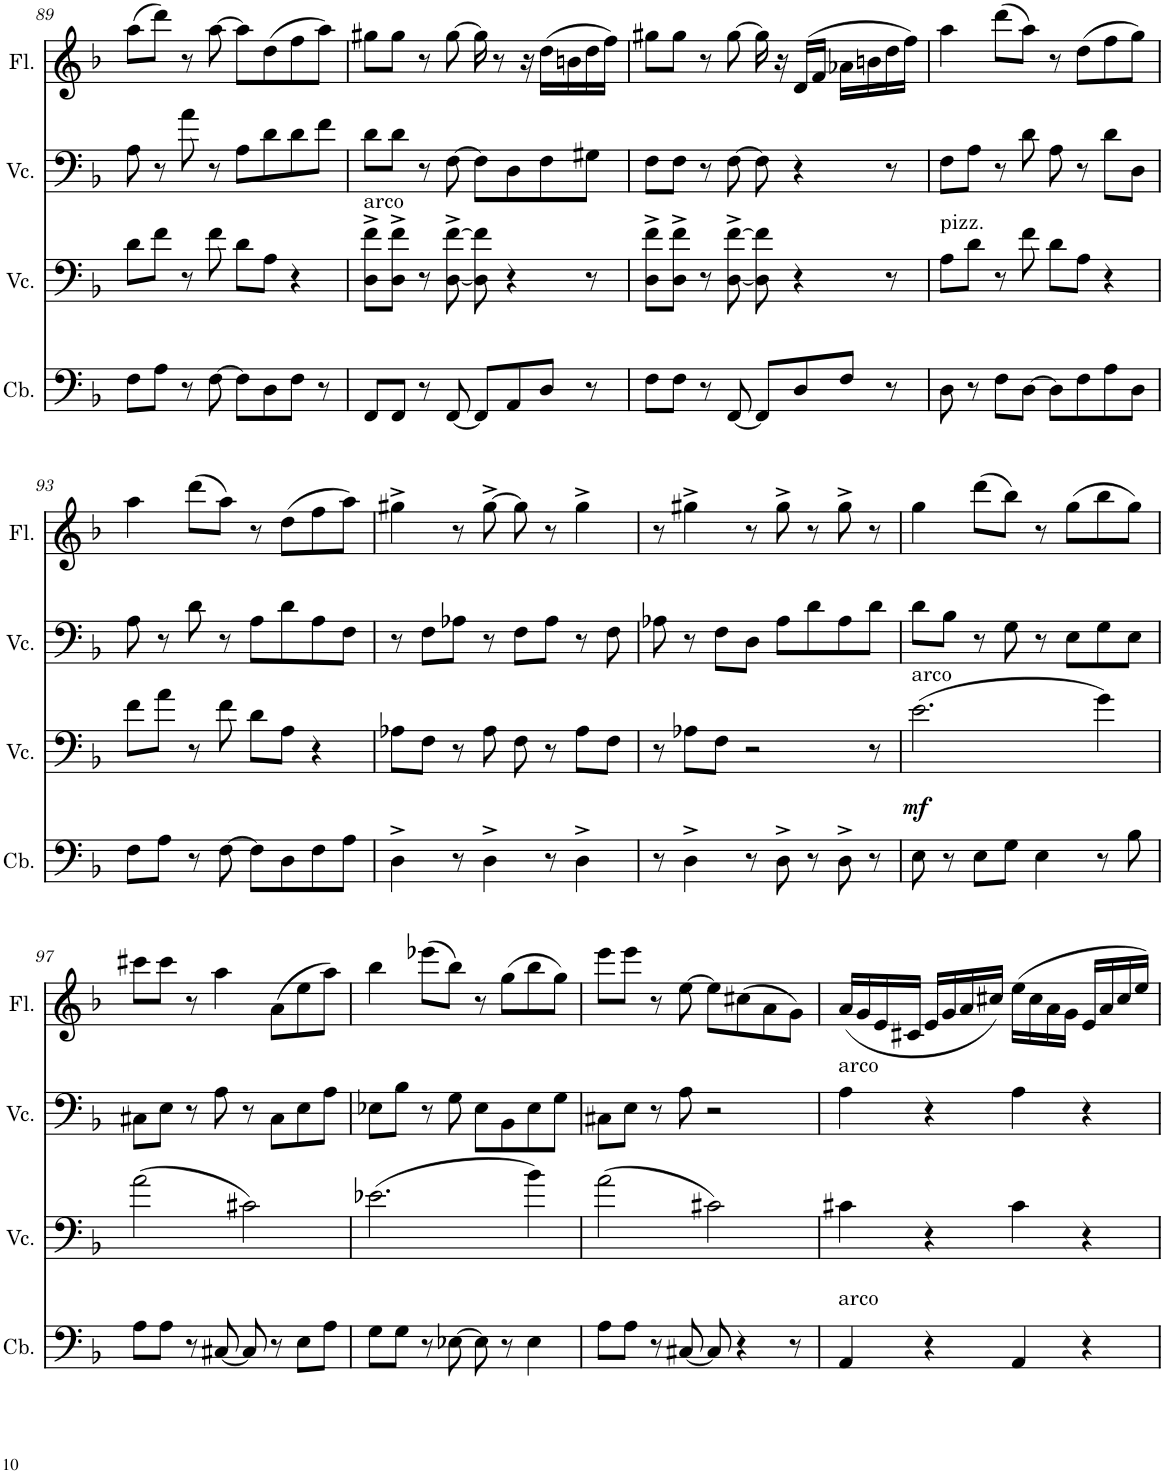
**kern	**kern	**dynam	**kern	**kern
*part4	*part3	*part3	*part2	*part1
*staff4	*staff3	*staff3	*staff2	*staff1
*I"Contrabass	*I"Violoncello	*	*I"Violoncello	*I"Flute
*I'Cb.	*I'Vc.	*	*I'Vc.	*I'Fl.
!!LO:PB:g=z
*clefF4	*clefF4	*	*clefF4	*clefG2
*Trd7c12	*	*	*	*
*k[b-]	*k[b-]	*	*k[b-]	*k[b-]
*M4/4	*M4/4	*	*M4/4	*M4/4
=89	=89	=89	=89	=89
8F\L	8d\L	.	8A\	(8aa\L
8A\J	8f\J	.	8r	8ddd\J)
8r	8r	.	8a\	8r
[8F\	8f\	.	8r	[8aa\
8F\L]	8d\L	.	8A\L	8aa\L]
8D\	8A\J	.	8d\	(8dd\
8F\J	4r	.	8d\	8ff\
8r	.	.	8f\J	8aa\J)
=90	=90	=90	=90	=90
!	!LO:TX:a:t=arco	!	!	!
8FF/L	8D\^ 8f\^L	.	8d\L	8gg#X\L
8FF/J	8D\^ 8f\^J	.	8d\J	8gg#\J
8r	8r	.	8r	8r
[8FF/	[8D\^ [8f\^	.	[8F\	[8gg#\
8FF/L]	8D\] 8f\]	.	8F\L]	16gg#\]
.	.	.	.	8r
8AA/	4r	.	8D\	.
.	.	.	.	16r
8D/J	.	.	8F\	(16dd\LL
.	.	.	.	16bn\
8r	8r	.	8G#X\J	16dd\
.	.	.	.	16ff\JJ)
=91	=91	=91	=91	=91
8F\L	8D\^ 8f\^L	.	8F\L	8gg#X\L
8F\J	8D\^ 8f\^J	.	8F\J	8gg#\J
8r	8r	.	8r	8r
[8FF/	[8D\^ [8f\^	.	[8F\	[8gg#\
8FF/L]	8D\] 8f\]	.	8F\]	16gg#\]
.	.	.	.	16r
8D/	4r	.	4r	(16d/LL
.	.	.	.	16f/JJ
8F/J	.	.	.	16a-X\LL
.	.	.	.	16bn\
8r	8r	.	8r	16dd\
.	.	.	.	16ff\JJ)
=92	=92	=92	=92	=92
!	!LO:TX:a:t=pizz.	!	!	!
8D\	8A\L	.	8F\L	4aa\
8r	8d\J	.	8A\J	.
8F\L	8r	.	8r	(8ddd\L
[8D\J	8f\	.	8d\	8aa\J)
8D\L]	8d\L	.	8A\	8r
8F\	8A\J	.	8r	(8dd\L
8A\	4r	.	8d\L	8ff\
8D\J	.	.	8D\J	8gg\J)
!!LO:LB:g=z
=93	=93	=93	=93	=93
8F\L	8f\L	.	8A\	4aa\
8A\J	8a\J	.	8r	.
8r	8r	.	8d\	(8ddd\L
[8F\	8f\	.	8r	8aa\J)
8F\L]	8d\L	.	8A\L	8r
8D\	8A\J	.	8d\	(8dd\L
8F\	4r	.	8A\	8ff\
8A\J	.	.	8F\J	8aa\J)
=94	=94	=94	=94	=94
4D^\	8A-X\L	.	8r	4gg#X^\
.	8F\J	.	8F\L	.
8r	8r	.	8A-X\J	8r
4D^\	8A-\	.	8r	[8gg#^\
.	8F\	.	8F\L	8gg#\]
8r	8r	.	8A-\J	8r
4D^\	8A-\L	.	8r	4gg#^\
.	8F\J	.	8F\	.
=95	=95	=95	=95	=95
8r	8r	.	8A-X\	8r
4D^\	8A-X\L	.	8r	4gg#X^\
.	8F\J	.	8F\L	.
8r	2r	.	8D\J	8r
8D^\	.	.	8A-\L	8gg#^\
8r	.	.	8d\	8r
8D^\	.	.	8A-\	8gg#^\
8r	8r	.	8d\J	8r
=96	=96	=96	=96	=96
!	!LO:TX:a:t=arco	!	!	!
!	!	!LO:DY:b	!	!
8E\	(2.e\	mf	8d\L	4gg\
8r	.	.	8B-\J	.
8E\L	.	.	8r	(8ddd\L
8G\J	.	.	8G\	8bb-\J)
4E\	.	.	8r	8r
.	.	.	8E\L	(8gg\L
8r	4g\)	.	8G\	8bb-\
8B-\	.	.	8E\J	8gg\J)
!!LO:LB:g=z
=97	=97	=97	=97	=97
8A\L	(2a\	.	8C#X\L	8ccc#X\L
8A\J	.	.	8E\J	8ccc#\J
8r	.	.	8r	8r
[8C#X/	.	.	8A\	4aa\
8C#/]	2c#X\)	.	8r	.
8r	.	.	8C#\L	(8a\L
8E\L	.	.	8E\	8ee\
8A\J	.	.	8A\J	8aa\J)
=98	=98	=98	=98	=98
8G\L	(2.e-X\	.	8E-X\L	4bb-\
8G\J	.	.	8B-\J	.
8r	.	.	8r	(8eee-X\L
[8E-X\	.	.	8G\	8bb-\J)
8E-\]	.	.	8E-\L	8r
8r	.	.	8BB-\	(8gg\L
4E-\	4b-\)	.	8E-\	8bb-\
.	.	.	8G\J	8gg\J)
=99	=99	=99	=99	=99
8A\L	(2a\	.	8C#X\L	8eee\L
8A\J	.	.	8E\J	8eee\J
8r	.	.	8r	8r
[8C#X/	.	.	8A\	[8ee\
8C#/]	2c#X\)	.	2r	8ee\L]
4r	.	.	.	(8cc#X\
.	.	.	.	8a\
8r	.	.	.	8g\J)
=100	=100	=100	=100	=100
!	!	!	!LO:TX:a:t=arco	!
!LO:TX:a:t=arco	!	!	!	!
4AA/	4c#X\	.	4A\	(16a/LL
.	.	.	.	16g/
.	.	.	.	16e/
.	.	.	.	16c#X/JJ
4r	4r	.	4r	16e/LL
.	.	.	.	16g/
.	.	.	.	16a/
.	.	.	.	16cc#X/JJ)
4AA/	4c#\	.	4A\	(16ee\LL
.	.	.	.	16cc#\
.	.	.	.	16a\
.	.	.	.	16g\JJ
4r	4r	.	4r	16e/LL
.	.	.	.	16a/
.	.	.	.	16cc#/
.	.	.	.	16ee/JJ)
=	=	=	=	=
*-	*-	*-	*-	*-
